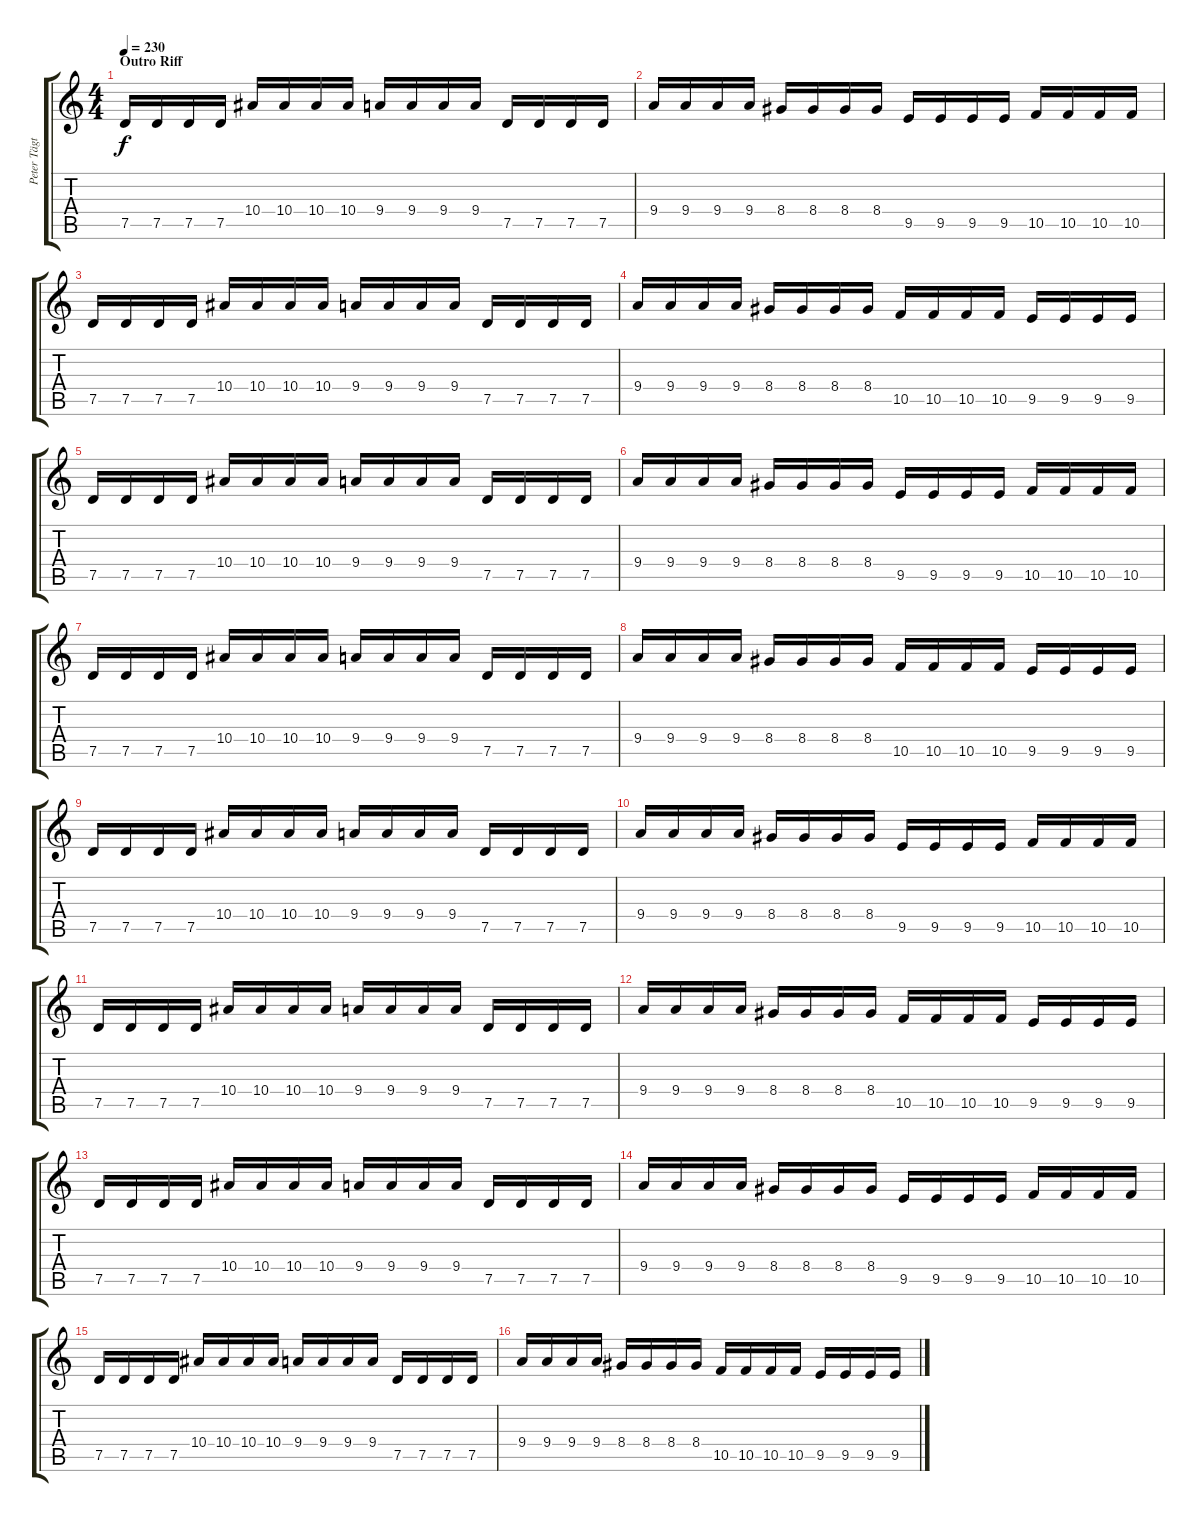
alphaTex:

\track ("Peter Tägtgren" "Peter Tägt") {instrument distortionguitar}
\staff {score tabs}
\tuning (D4 A3 F3 C3 G2 D2) {hide}
\ts (4 4)
\section ("" "Outro Riff")
\tempo 230
\clef g2
\ks c
7.5.16{dy f} 7.5.16 7.5.16 7.5.16 10.4.16 10.4.16 10.4.16 10.4.16 9.4.16 9.4.16 9.4.16 9.4.16 7.5.16 7.5.16 7.5.16 7.5.16 |
9.4.16 9.4.16 9.4.16 9.4.16 8.4.16 8.4.16 8.4.16 8.4.16 9.5.16 9.5.16 9.5.16 9.5.16 10.5.16 10.5.16 10.5.16 10.5.16 |
7.5.16 7.5.16 7.5.16 7.5.16 10.4.16 10.4.16 10.4.16 10.4.16 9.4.16 9.4.16 9.4.16 9.4.16 7.5.16 7.5.16 7.5.16 7.5.16 |
9.4.16 9.4.16 9.4.16 9.4.16 8.4.16 8.4.16 8.4.16 8.4.16 10.5.16 10.5.16 10.5.16 10.5.16 9.5.16 9.5.16 9.5.16 9.5.16 |
7.5.16 7.5.16 7.5.16 7.5.16 10.4.16 10.4.16 10.4.16 10.4.16 9.4.16 9.4.16 9.4.16 9.4.16 7.5.16 7.5.16 7.5.16 7.5.16 |
9.4.16 9.4.16 9.4.16 9.4.16 8.4.16 8.4.16 8.4.16 8.4.16 9.5.16 9.5.16 9.5.16 9.5.16 10.5.16 10.5.16 10.5.16 10.5.16 |
7.5.16 7.5.16 7.5.16 7.5.16 10.4.16 10.4.16 10.4.16 10.4.16 9.4.16 9.4.16 9.4.16 9.4.16 7.5.16 7.5.16 7.5.16 7.5.16 |
9.4.16 9.4.16 9.4.16 9.4.16 8.4.16 8.4.16 8.4.16 8.4.16 10.5.16 10.5.16 10.5.16 10.5.16 9.5.16 9.5.16 9.5.16 9.5.16 |
7.5.16 7.5.16 7.5.16 7.5.16 10.4.16 10.4.16 10.4.16 10.4.16 9.4.16 9.4.16 9.4.16 9.4.16 7.5.16 7.5.16 7.5.16 7.5.16 |
9.4.16 9.4.16 9.4.16 9.4.16 8.4.16 8.4.16 8.4.16 8.4.16 9.5.16 9.5.16 9.5.16 9.5.16 10.5.16 10.5.16 10.5.16 10.5.16 |
7.5.16 7.5.16 7.5.16 7.5.16 10.4.16 10.4.16 10.4.16 10.4.16 9.4.16 9.4.16 9.4.16 9.4.16 7.5.16 7.5.16 7.5.16 7.5.16 |
9.4.16 9.4.16 9.4.16 9.4.16 8.4.16 8.4.16 8.4.16 8.4.16 10.5.16 10.5.16 10.5.16 10.5.16 9.5.16 9.5.16 9.5.16 9.5.16 |
7.5.16 7.5.16 7.5.16 7.5.16 10.4.16 10.4.16 10.4.16 10.4.16 9.4.16 9.4.16 9.4.16 9.4.16 7.5.16 7.5.16 7.5.16 7.5.16 |
9.4.16 9.4.16 9.4.16 9.4.16 8.4.16 8.4.16 8.4.16 8.4.16 9.5.16 9.5.16 9.5.16 9.5.16 10.5.16 10.5.16 10.5.16 10.5.16 |
7.5.16 7.5.16 7.5.16 7.5.16 10.4.16 10.4.16 10.4.16 10.4.16 9.4.16 9.4.16 9.4.16 9.4.16 7.5.16 7.5.16 7.5.16 7.5.16 |
9.4.16 9.4.16 9.4.16 9.4.16 8.4.16 8.4.16 8.4.16 8.4.16 10.5.16 10.5.16 10.5.16 10.5.16 9.5.16 9.5.16 9.5.16 9.5.16
